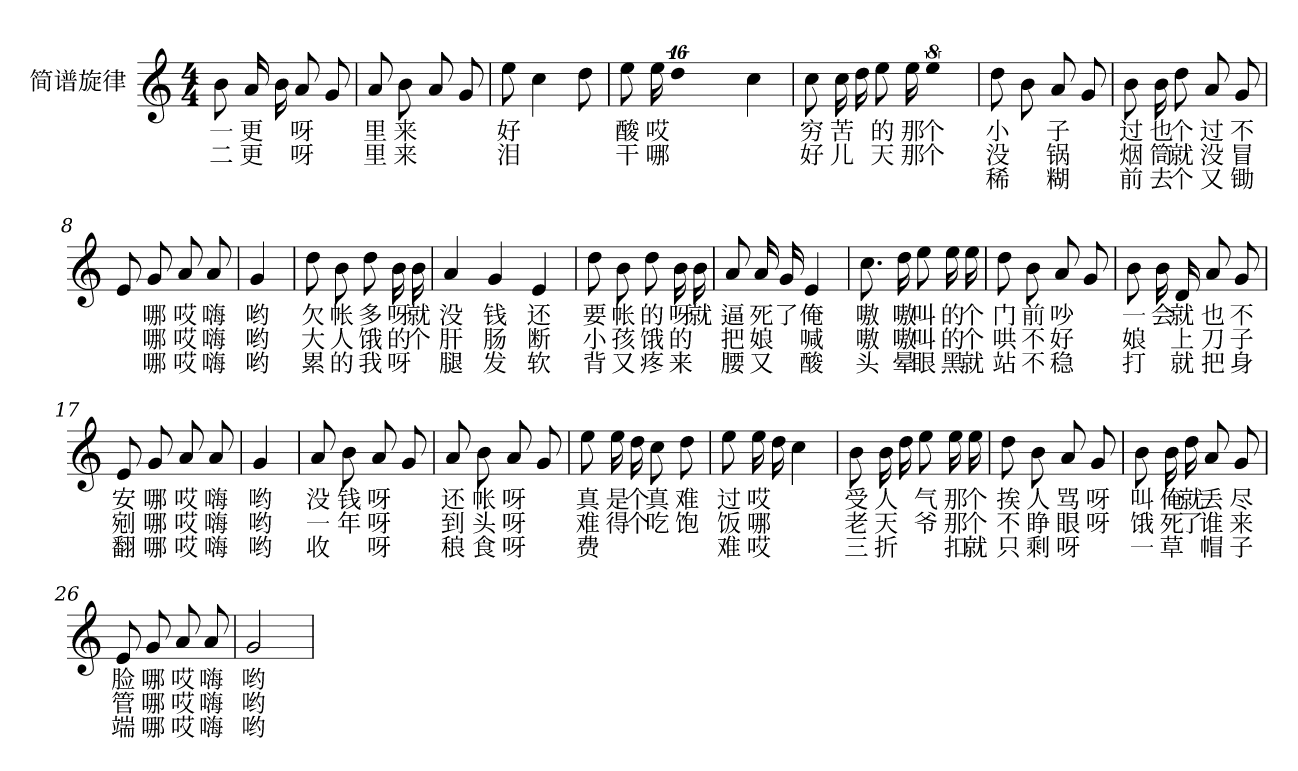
**kern	**text	**text	**text
*part1	*part1	*part1	*part1
*staff1	*staff1	*staff1	*staff1
*I"简谱旋律	*	*	*
*k[]	*	*	*
*M4/4	*	*	*
=1	=1	=1	=1
8b	一	二	.
16a	更	更	.
16b	.	.	.
8a	呀	呀	.
8g	.	.	.
=2	=2	=2	=2
8a	里	里	.
8b	来	来	.
8a	.	.	.
8g	.	.	.
=3	=3	=3	=3
8ee	好	泪	.
4cc	.	.	.
8dd	.	.	.
=4	=4	=4	=4
8ee	酸	干	.
16ee	哎	哪	.
!LO:N:vis=2	!	!	!
16%9dd	.	.	.
4cc	.	.	.
=5	=5	=5	=5
8cc	穷	好	.
16cc	苦	儿	.
16dd	.	.	.
8ee	的	天	.
16ee	那	那	.
!LO:N:vis=4	!	!	!
16%5ee	个	个	.
=6	=6	=6	=6
8dd	小	没	稀
8b	.	.	.
8a	子	锅	糊
8g	.	.	.
=7	=7	=7	=7
8b	过	烟	前
16b	也	筒	去
8dd	个	就	个
8a	过	没	又
8g	不	冒	锄
=8	=8	=8	=8
8e	.	.	.
8g	哪	哪	哪
8a	哎	哎	哎
8a	嗨	嗨	嗨
=9	=9	=9	=9
4g	哟	哟	哟
=10	=10	=10	=10
8dd	欠	大	累
8b	帐	人	的
8dd	多	饿	我
16b	呀	的	呀
16b	就	个	.
=11	=11	=11	=11
4a	没	肝	腿
4g	钱	肠	发
4e	还	断	软
=12	=12	=12	=12
8dd	要	小	背
8b	帐	孩	又
8dd	的	饿	疼
16b	呀	的	来
16b	就	.	.
=13	=13	=13	=13
8a	逼	把	腰
16a	死	娘	又
16g	了	.	.
4e	俺	喊	酸
=14	=14	=14	=14
8.cc	嗷	嗷	头
16dd	嗷	嗷	晕
8ee	叫	叫	眼
16ee	的	的	黑
16ee	个	个	就
=15	=15	=15	=15
8dd	门	哄	站
8b	前	不	不
8a	吵	好	稳
8g	.	.	.
=16	=16	=16	=16
8b	一	娘	打
16b	会	.	.
16d	就	上	就
8a	也	刀	把
8g	不	子	身
=17	=17	=17	=17
8e	安	剜	翻
8g	哪	哪	哪
8a	哎	哎	哎
8a	嗨	嗨	嗨
=18	=18	=18	=18
4g	哟	哟	哟
=19	=19	=19	=19
8a	没	一	收
8b	钱	年	.
8a	呀	呀	呀
8g	.	.	.
=20	=20	=20	=20
8a	还	到	稂
8b	帐	头	食
8a	呀	呀	呀
8g	.	.	.
=21	=21	=21	=21
8ee	真	难	费
16ee	是	得	.
16dd	个	个	.
8cc	真	吃	.
8dd	难	饱	.
=22	=22	=22	=22
8ee	过	饭	难
16ee	哎	哪	哎
16dd	.	.	.
4cc	.	.	.
=23	=23	=23	=23
8b	受	老	三
16b	人	天	折
16dd	.	.	.
8ee	气	爷	.
16ee	那	那	扣
16ee	个	个	就
=24	=24	=24	=24
8dd	挨	不	只
8b	人	睁	剩
8a	骂	眼	呀
8g	呀	呀	.
=25	=25	=25	=25
8b	叫	饿	一
16b	俺	死	草
16dd	就	了	.
8a	丢	谁	帽
8g	尽	来	子
=26	=26	=26	=26
8e	脸	管	端
8g	哪	哪	哪
8a	哎	哎	哎
8a	嗨	嗨	嗨
=27	=27	=27	=27
2g	哟	哟	哟
=	=	=	=
*-	*-	*-	*-
